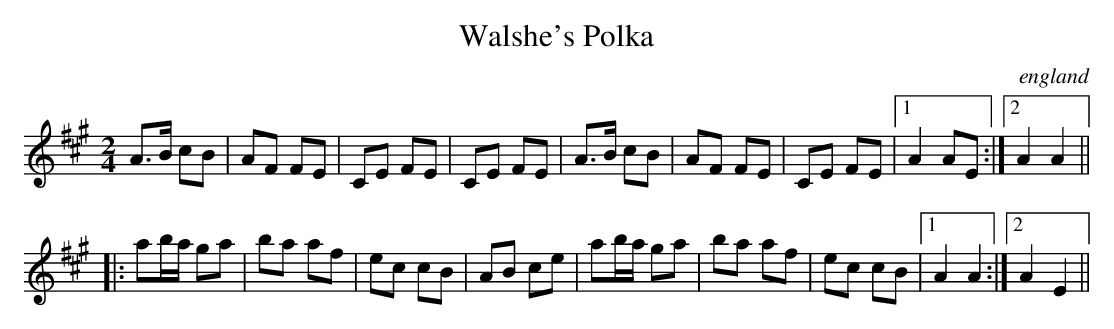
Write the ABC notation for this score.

X:1
T:Walshe's Polka
O:england
M:2/4
L:1/8
K:A
A>B cB|AF FE|CE FE|CE FE|A>B cB|AF FE|CE FE|1 A2 AE:|2 A2 A2||
|:ab/a/ ga|ba af|ec cB|AB ce|ab/a/ ga|ba af|ec cB|1 A2 A2:|2 A2 E2||
